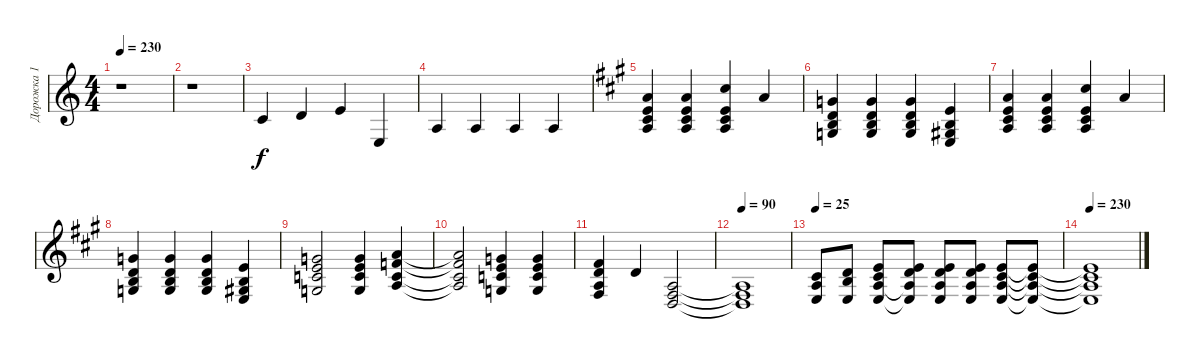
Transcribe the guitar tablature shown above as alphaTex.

\track ("Дорожка 1" "Дорожка 1") {instrument brightacousticpiano}
\staff {score}
\tuning (E4 B3 G3 D3 A2 E2) {hide}
\ts (4 4)
\tempo 230
\clef g2
\ks c
r.1{dy f} |
r.1 |
1.2.4 3.2.4 0.1.4 2.4.4 |
2.3.4 2.3.4 2.3.4 2.3.4 |
\ks a
(5.1 5.2 6.3 7.4).4 (5.1 5.2 2.3 11.4).4 (9.1 5.2 6.3 7.4).4 5.1.4 |
(3.1 3.2 4.3 5.4).4 (3.1 0.2 0.3 12.4).4 (3.1 3.2 4.3 5.4).4 (0.1 0.2 1.3 2.4).4 |
(5.1 5.2 6.3 7.4).4 (0.1 2.2 2.3 19.4).4 (9.1 2.2 2.3 14.4).4 5.1.4 |
(3.1 3.2 4.3 5.4).4 (3.1 0.2 0.3 12.4).4 (3.1 3.2 4.3 5.4).4 (0.1 0.2 1.3 2.4).4 |
(3.1 5.2 5.3 5.4).2 (3.1 5.2 5.3 5.4).4 (5.1 6.2 5.3 7.4).4 |
(5.1{t} 6.2{t} 5.3{t} 7.4{t}).2 (3.1 5.2 5.3 5.4).4 (0.1 1.2 0.3 17.4).4 |
(2.1 3.2 2.3 4.4).4 3.2.4 (2.3 4.4 5.5).2 |
\tempo 90
(2.3{t} 4.4{t} 5.5{t}).1 |
\tempo 25
(2.2 2.3 2.4).8 (3.2 4.3 2.4).8 (0.1 2.2 2.3 2.4).8 (0.1 3.2 2.3{t} 2.4{t}).8 (0.1 3.2 2.3 2.4).8 (0.1 3.2 2.4 12.5).8 (0.1 2.2 2.3 2.4).8 (0.1{t} 2.2{t} 2.3{t} 2.4{t}).8 |
\tempo 230
(0.1{t} 2.2{t} 2.3{t} 2.4{t}).1
